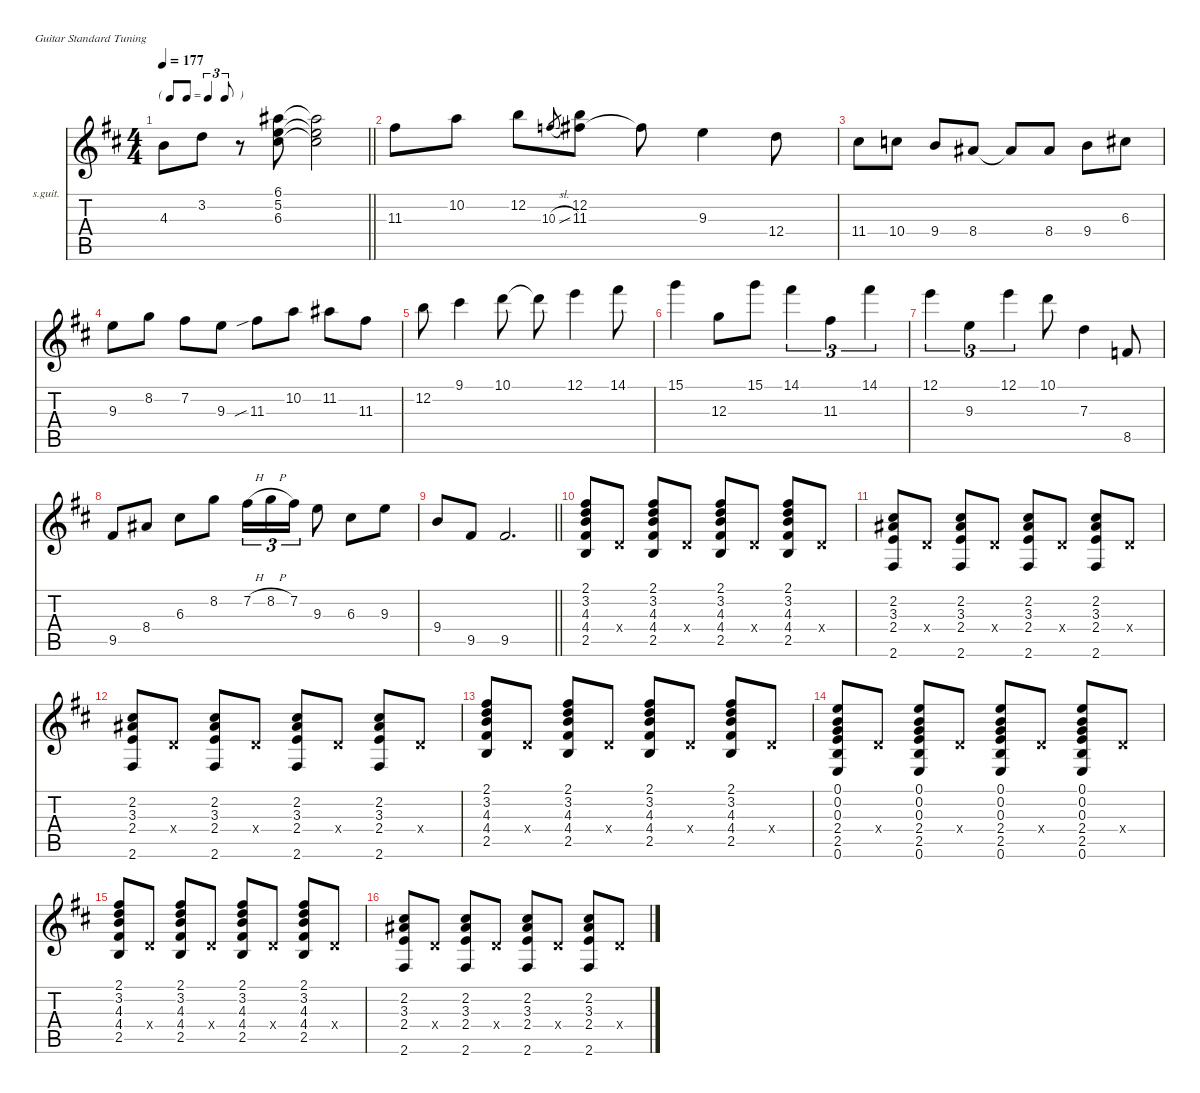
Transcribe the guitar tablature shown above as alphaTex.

\hideDynamics
\bracketExtendMode nobrackets
\firstSystemTrackNameOrientation horizontal
\otherSystemsTrackNameOrientation horizontal
\track ("档捻坷墨" "s.guit.") {instrument acousticguitarsteel}
\staff {score tabs}
\tuning (E4 B3 G3 D3 A2 E2)
\ts (4 4)
\tf triplet8th
\tempo 177
\clef g2
\barLineRight lightlight
\ks bminor
4.3{acc forcenatural}.8{dy f} 3.2{acc forcenatural}.8 r.8 (6.1{acc #} 5.2{acc forcenatural} 6.3{acc #}).8 (6.1{t acc #} 5.2{t acc forcenatural} 6.3{t acc #}).2 |
11.3{acc #}.8 10.2{acc forcenatural}.8 12.2{acc forcenatural}.8 10.3{sl acc forcenatural}.8{gr dy mf} (12.2{acc forcenatural} 11.3{acc #}).8{dy f} 11.3{t acc #}.8 9.3{acc forcenatural}.4 12.4{acc forcenatural}.8 |
11.4{acc #}.8 10.4{acc forcenatural}.8 9.4{acc forcenatural}.8 8.4{acc #}.8 8.4{t acc #}.8 8.4{acc #}.8 9.4{acc forcenatural}.8 6.3{acc #}.8 |
9.3{acc forcenatural}.8 8.2{acc forcenatural}.8 7.2{acc #}.8 9.3{acc forcenatural}.8 11.3{sib acc #}.8 10.2{acc forcenatural}.8 11.2{acc #}.8 11.3{acc #}.8 |
12.2{acc forcenatural}.8 9.1{acc #}.4 10.1{acc forcenatural}.8 10.1{t acc forcenatural}.8 12.1{acc forcenatural}.4 14.1{acc #}.8 |
15.1{acc forcenatural}.4 12.3{acc forcenatural}.8 15.1{acc forcenatural}.8 14.1{acc #}.4{tu (3 2)} 11.3{acc #}.4{tu (3 2)} 14.1{acc #}.4{tu (3 2)} |
12.1{acc forcenatural}.4{tu (3 2)} 9.3{acc forcenatural}.4{tu (3 2)} 12.1{acc forcenatural}.4{tu (3 2)} 10.1{acc forcenatural}.8 7.3{acc forcenatural}.4 8.5{acc forcenatural}.8 |
9.5{acc #}.8 8.4{acc #}.8 6.3{acc #}.8 8.2{acc forcenatural}.8 7.2{h acc #}.16{tu (3 2)} 8.2{h acc forcenatural}.16{tu (3 2)} 7.2{acc #}.16{tu (3 2)} 9.3{acc forcenatural}.8 6.3{acc #}.8 9.3{acc forcenatural}.8 |
\barLineRight lightlight
9.4{acc forcenatural}.8 9.5{acc #}.8 9.5{acc #}.2{d} |
(2.1{acc #} 3.2{acc forcenatural} 4.3{acc forcenatural} 4.4{acc #} 2.5{acc forcenatural}).8 0.4{x acc forcenatural}.8 (2.1{acc #} 3.2{acc forcenatural} 4.3{acc forcenatural} 4.4{acc #} 2.5{acc forcenatural}).8 0.4{x acc forcenatural}.8 (2.1{acc #} 3.2{acc forcenatural} 4.3{acc forcenatural} 4.4{acc #} 2.5{acc forcenatural}).8 0.4{x acc forcenatural}.8 (2.1{acc #} 3.2{acc forcenatural} 4.3{acc forcenatural} 4.4{acc #} 2.5{acc forcenatural}).8 0.4{x acc forcenatural}.8 |
(2.2{acc #} 3.3{acc #} 2.4{acc forcenatural} 2.6{acc #}).8 0.4{x acc forcenatural}.8 (2.2{acc #} 3.3{acc #} 2.4{acc forcenatural} 2.6{acc #}).8 0.4{x acc forcenatural}.8 (2.2{acc #} 3.3{acc #} 2.4{acc forcenatural} 2.6{acc #}).8 0.4{x acc forcenatural}.8 (2.2{acc #} 3.3{acc #} 2.4{acc forcenatural} 2.6{acc #}).8 0.4{x acc forcenatural}.8 |
(2.2{acc #} 3.3{acc #} 2.4{acc forcenatural} 2.6{acc #}).8 0.4{x acc forcenatural}.8 (2.2{acc #} 3.3{acc #} 2.4{acc forcenatural} 2.6{acc #}).8 0.4{x acc forcenatural}.8 (2.2{acc #} 3.3{acc #} 2.4{acc forcenatural} 2.6{acc #}).8 0.4{x acc forcenatural}.8 (2.2{acc #} 3.3{acc #} 2.4{acc forcenatural} 2.6{acc #}).8 0.4{x acc forcenatural}.8 |
(2.1{acc #} 3.2{acc forcenatural} 4.3{acc forcenatural} 4.4{acc #} 2.5{acc forcenatural}).8 0.4{x acc forcenatural}.8 (2.1{acc #} 3.2{acc forcenatural} 4.3{acc forcenatural} 4.4{acc #} 2.5{acc forcenatural}).8 0.4{x acc forcenatural}.8 (2.1{acc #} 3.2{acc forcenatural} 4.3{acc forcenatural} 4.4{acc #} 2.5{acc forcenatural}).8 0.4{x acc forcenatural}.8 (2.1{acc #} 3.2{acc forcenatural} 4.3{acc forcenatural} 4.4{acc #} 2.5{acc forcenatural}).8 0.4{x acc forcenatural}.8 |
(0.1{acc forcenatural} 0.2{acc forcenatural} 0.3{acc forcenatural} 2.4{acc forcenatural} 2.5{acc forcenatural} 0.6{acc forcenatural}).8 0.4{x acc forcenatural}.8 (0.1{acc forcenatural} 0.2{acc forcenatural} 0.3{acc forcenatural} 2.4{acc forcenatural} 2.5{acc forcenatural} 0.6{acc forcenatural}).8 0.4{x acc forcenatural}.8 (0.1{acc forcenatural} 0.2{acc forcenatural} 0.3{acc forcenatural} 2.4{acc forcenatural} 2.5{acc forcenatural} 0.6{acc forcenatural}).8 0.4{x acc forcenatural}.8 (0.1{acc forcenatural} 0.2{acc forcenatural} 0.3{acc forcenatural} 2.4{acc forcenatural} 2.5{acc forcenatural} 0.6{acc forcenatural}).8 0.4{x acc forcenatural}.8 |
(2.1{acc #} 3.2{acc forcenatural} 4.3{acc forcenatural} 4.4{acc #} 2.5{acc forcenatural}).8 0.4{x acc forcenatural}.8 (2.1{acc #} 3.2{acc forcenatural} 4.3{acc forcenatural} 4.4{acc #} 2.5{acc forcenatural}).8 0.4{x acc forcenatural}.8 (2.1{acc #} 3.2{acc forcenatural} 4.3{acc forcenatural} 4.4{acc #} 2.5{acc forcenatural}).8 0.4{x acc forcenatural}.8 (2.1{acc #} 3.2{acc forcenatural} 4.3{acc forcenatural} 4.4{acc #} 2.5{acc forcenatural}).8 0.4{x acc forcenatural}.8 |
(2.2{acc #} 3.3{acc #} 2.4{acc forcenatural} 2.6{acc #}).8 0.4{x acc forcenatural}.8 (2.2{acc #} 3.3{acc #} 2.4{acc forcenatural} 2.6{acc #}).8 0.4{x acc forcenatural}.8 (2.2{acc #} 3.3{acc #} 2.4{acc forcenatural} 2.6{acc #}).8 0.4{x acc forcenatural}.8 (2.2{acc #} 3.3{acc #} 2.4{acc forcenatural} 2.6{acc #}).8 0.4{x acc forcenatural}.8
